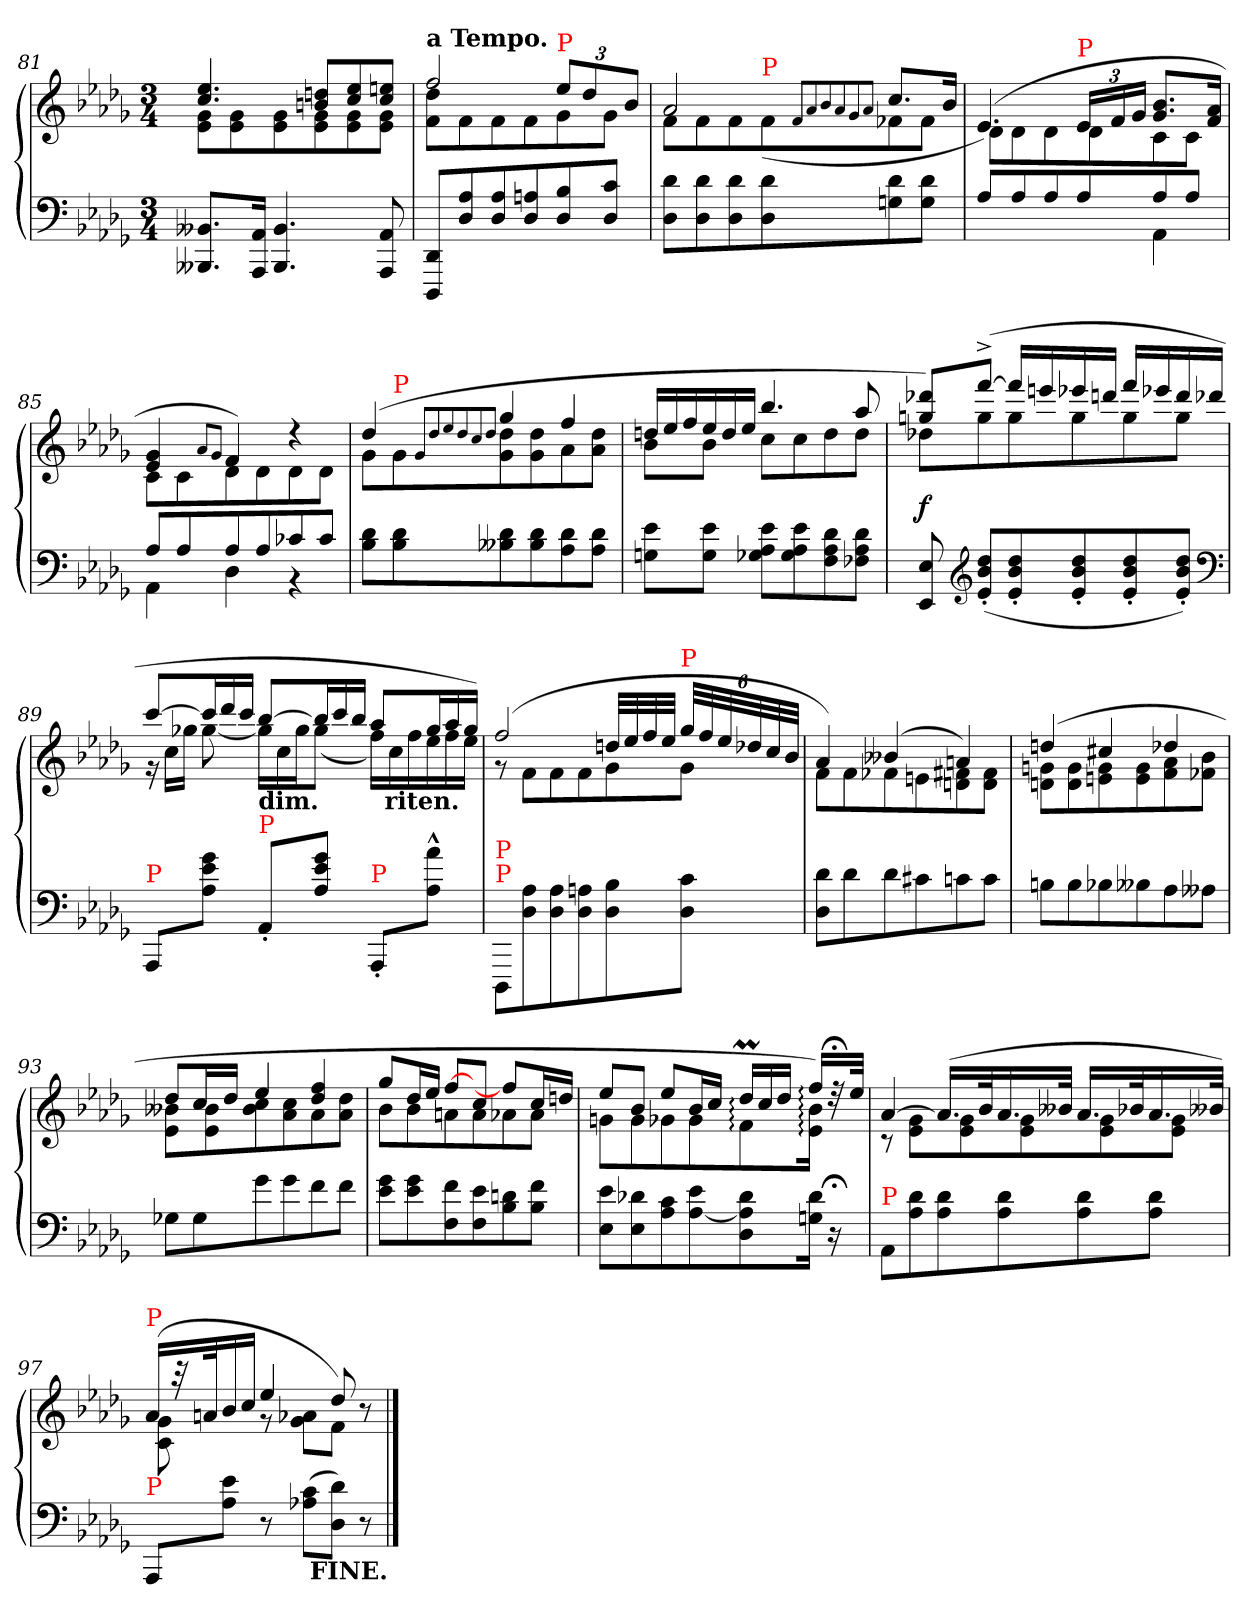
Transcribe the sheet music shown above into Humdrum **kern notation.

**kern	**kern	**dynam
*part1	*part1	*part1
*staff2	*staff1	*staff1/2
*clefF4	*clefG2	*
*k[b-e-a-d-g-]	*k[b-e-a-d-g-]	*
*M3/4	*M3/4	*
=81	=81	=81
*	*^	*
8.BB--X 8.BBB--XL	4.ee- 4.cc	8g- 8e-L	.
.	.	8g- 8e-	.
16AA- 16AAA-Jk	.	.	.
4.BB-- 4.BBB--	.	8g- 8e-	.
.	8ddn 8bnL	8g- 8e-	.
.	8ee- 8cc	8g- 8e-	.
8AA- 8AAA-	8een 8ccJ	8g- 8e-J	.
=82	=82	=82	=82
!	!LO:TX:a:B:t=a Tempo.	!	!
8DD-/ 8DDD-/L	2ff	8dd- 8fL	.
8A- 8D-	.	8f	.
8A- 8D-	.	8f	.
8An 8D-	.	8f	.
*	*Xbrackettup	*	*
!	!LO:TX:a:color=red:t=P	!	!
8B- 8D-	12ee-L	8g-	.
.	12dd-	.	.
8c 8D-J	.	8g-J	.
.	12b-J	.	.
=83	=83	=83	=83
8d- 8D-L	2a-	8fL	.
8d- 8D-	.	8f	.
8d- 8D-	.	8f	.
!	!	!LO:TX:a:color=red:t=P	!
8d- 8D-	.	(>8f	.
.	8qqf/L	.	.
.	8qqa-/	.	.
.	8qqb-/	.	.
.	8qqa-/	.	.
.	8qqg-/	.	.
.	8qqa-/J	.	.
8d- 8Gn	8.ccL	8f-X	.
8d- 8GJ	.	8f-J	.
.	16b-Jk	.	.
=84	=84	=84	=84
*^	*	*	*
8A-L	2ryy	(>4.e-)	8d-L	.
8A-	.	.	8d-	.
8A-	.	.	8d-	.
!	!	!LO:TX:a:color=red:t=P	!	!
8A-	.	24e-LL	8d-	.
.	.	24f	.	.
.	.	24g-JJ	.	.
8A-	4AA-	8.b- 8.g-L	8c	.
8A-J	.	.	8cJ	.
.	.	16a- 16fJk	.	.
=85	=85	=85	=85	=85
8A-L	4AA-	4g- 4e-	8cL	.
8A-	.	.	8c	.
.	.	8qqa-/L	.	.
.	.	8qqg-/J	.	.
8A-	4D-	4f)	8d-	.
8A-	.	.	8d-	.
8c-X	4rBB	4r	8d-	.
8c-J	.	.	8d-J	.
*v	*v	*	*	*
=86	=86	=86	=86
8d- 8B-L	(>4dd-	8g-\L	.
!	!	!LO:TX:a:color=red:t=P	!
8d- 8B-	.	8g-\	.
.	8qqg-/L	.	.
.	8qqdd-/	.	.
.	8qqee-/	.	.
.	8qqdd-/	.	.
.	8qqcc/	.	.
.	8qqdd-/J	.	.
8d- 8B--X	4gg-	8dd-\ 8g-\	.
8d- 8B--	.	8dd-\ 8g-\	.
8d- 8A-	4ff	8a-\	.
8d- 8A-J	.	8dd-\ 8a-\J	.
=87	=87	=87	=87
*	*Xtuplet	*	*
8e- 8GnL	24ddnLL	8b-L	.
.	24ee-	.	.
.	24ff	.	.
8e- 8GJ	24ee-	8b-J	.
.	24dd	.	.
.	24ee-JJ	.	.
8e- 8A- 8G-XL	4.bb-	8ccL	.
8e- 8A- 8G-	.	8cc	.
8d- 8A- 8F	.	8dd	.
8d- 8A- 8F-XJ	8aa-	8ddJ	.
=88	=88	=88	=88
8E- 8EE-	8ddd-X 8ggnL)	8dd-XL	f
*clefG2	*	*	*
(<8dd-' 8b-' 8e-'L	(>[8fff^J	8gg	.
8dd-' 8b-' 8e-'	16fffLL]	8gg	.
.	16eeen	.	.
8dd-' 8b-' 8e-'	16eee-X	8gg	.
.	16dddnJJ	.	.
8dd-' 8b-' 8e-'	16fffLL	8gg	.
.	16eee-X	.	.
8dd-' 8b-' 8e-'J)	16ddd	8ggJ	.
.	16ddd-XJJ	.	.
*clefF4	*	*	*
=89	=89	=89	=89
!LO:TX:a:color=red:t=P	!	!	!
8AAA-/L	[8cccL	24r	.
.	.	24ccLL	.
.	.	24gg-XJJ	.
8g-\ 8e-\ 8A-\J	24cccL]	[8gg-	.
.	24ddd-	.	.
.	24cccJJ	.	.
!	!LO:TX:c:B:t=dim.	!	!
!LO:TX:a:color=red:t=P	!	!	!
8AA-'</L	[8bb-L	24gg-LL]	.
.	.	24cc	.
.	.	24gg-J	.
8g-\ 8e-\ 8A-\J	24bb-L]	(<8gg-J	.
.	24ccc	.	.
.	24bb-JJ	.	.
!LO:TX:a:color=red:t=P	!	!	!
8AAA-'</L	8aa-L	24ffLL)	.
!	!	!LO:TX:b:B:t=riten.	!
.	.	24cc	.
.	.	24ff	.
8a-^^>\ 8A-^^>\J	24gg-L	24ee-	.
.	24aa-	24ff	.
.	24gg-JJ)	24ee-JJ	.
=90	=90	=90	=90
!LO:TX:a:color=red:t=P	!	!	!
!LO:TX:a:color=red:t=P	!	!	!
8DDD-/L	(>2ff	8rg	.
8A-\ 8D-\	.	8fL	.
8A-\ 8D-\	.	8f	.
8An\ 8D-\	.	8f	.
8B-\ 8D-\	32ddnLLL	8g-	.
.	32ee-	.	.
.	32ff	.	.
.	32ee-JJJ	.	.
*	*tuplet	*	*
!	!LO:TX:a:color=red:t=P	!	!
8c\ 8D-\J	48gg-LLL	8g-J	.
.	48ff	.	.
.	48ee-	.	.
.	48dd-X	.	.
.	48cc	.	.
.	48b-JJJ	.	.
=91	=91	=91	=91
8d- 8D-L	4a-)	8fL	.
8d-	.	8f	.
8d-	(>4b--X	8f-X	.
8c#X	.	8en	.
8cn	4an)	8f#X 8dn	.
8cJ	.	8f# 8dJ	.
=92	=92	=92	=92
8BnL	(>4ddn	8gn 8dnL	.
8B	.	8g 8d	.
8B-X	4cc#X	8g 8en	.
8B--X	.	8g 8e	.
8A-	4dd-X	8a- 8f	.
8A--XJ	.	8b- 8f-XJ	.
=93	=93	=93	=93
8G-XL	8dd-L	8b--X 8e-L	.
8G-	16ccL	8b-- 8e-	.
.	16dd-JJ	.	.
8g-	4ee-	8cc 8b--	.
8g-	.	8cc 8a-	.
8f	4ff 4dd-	8a-	.
8fJ	.	8dd- 8a-J	.
=94	=94	=94	=94
8g- 8e-L	8gg-L	8b-L	.
8g- 8e-	16dd-L	8b-	.
.	16ee-JJ	.	.
8f 8F	[8ffL	8an	.
8e- 8F	8ccJ	8a	.
8dn 8B-	8ffL]	8a-X	.
8f 8B-J	16ccL	8a-J	.
.	16ddnJJ	.	.
=95	=95	=95	=95
8e- 8E-L	8ee-L	8gnL	.
8d-X 8E-	8b-J	8g	.
8c 8A-	8ee-L	8g-X	.
8e- [8A-	16b-L	8g-	.
.	16ccJJ	.	.
*	*Xtuplet	*	*
8d- 8A-] 8D-	24dd-:MLL	8f:	.
.	24cc	.	.
.	24dd-JJ	.	.
16d- 16GnJk	16ff:LL)	16b-: 16e-:Jk	.
16r;<	32r;<dd	16ryy	.
.	32ee-JJk	.	.
=96	=96	=96	=96
!LO:TX:a:color=red:t=P	!	!	!
8AA-/L	[4a-	8rc	.
8d-\ 8A-\	.	8g- 8e-L	.
8d-\ 8A-\	(>16.a-LL]	8g- 8e-	.
.	32b-k	.	.
8d-\ 8A-\	16.a-	8g- 8e-	.
.	32b--XJJk	.	.
8d-\ 8A-\	16.a-LL	8g- 8e-	.
.	32b-Xk	.	.
8d-\ 8A-\J	16.a-	8g- 8e-J	.
.	32b--XJJk)	.	.
=97	=97	=97	=97
!	!LO:TX:a:color=red:t=P	!	!
!LO:TX:a:color=red:t=P	!	!	!
8AAA-/L	(>16a-LL	8g-\ 8c\	.
.	32r	.	.
.	32ank	.	.
8e-\ 8A-\J	16b-	8ryy	.
.	16ccJJ	.	.
8r	4ee-	8rg	.
(>8c 8A-XL	.	8a-X\ 8g-\L	.
8d- 8D-J)	8dd-)	8f\J	.
8r	8r	8ryy	.
!LO:TX:b:B:rj:t=FINE.	!	!	!
*	*v	*v	*
==	==	==
*-	*-	*-
